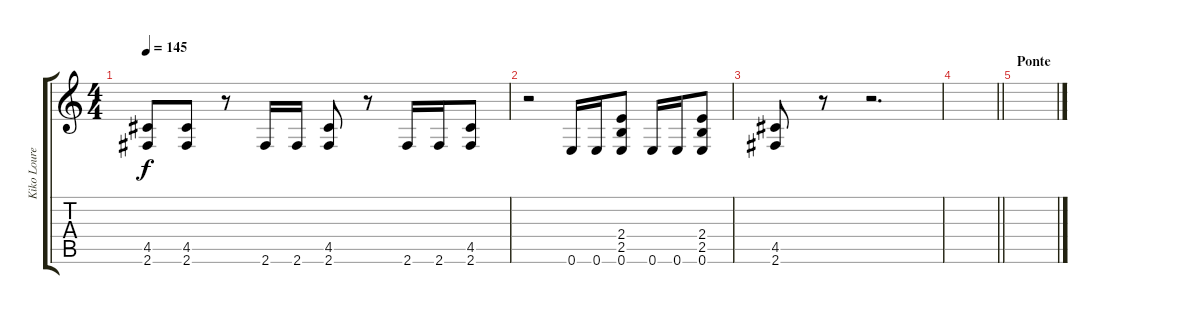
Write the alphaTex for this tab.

\track ("Kiko Loureiro" "Kiko Loure") {instrument distortionguitar}
\staff {score tabs}
\tuning (E4 B3 G3 D3 A2 E2) {hide}
\ts (4 4)
\tempo 145
\clef g2
\ks c
(4.5 2.6).8{dy f} (4.5 2.6).8 r.8 2.6.16 2.6.16 (4.5 2.6).8 r.8 2.6.16 2.6.16 (4.5 2.6).8 |
r.2 0.6.16 0.6.16 (2.4 2.5 0.6).8 0.6.16 0.6.16 (2.4 2.5 0.6).8 |
(4.5 2.6).8 r.8 r.2{d} |
\barLineRight lightlight
|
\section ("" "Ponte")
